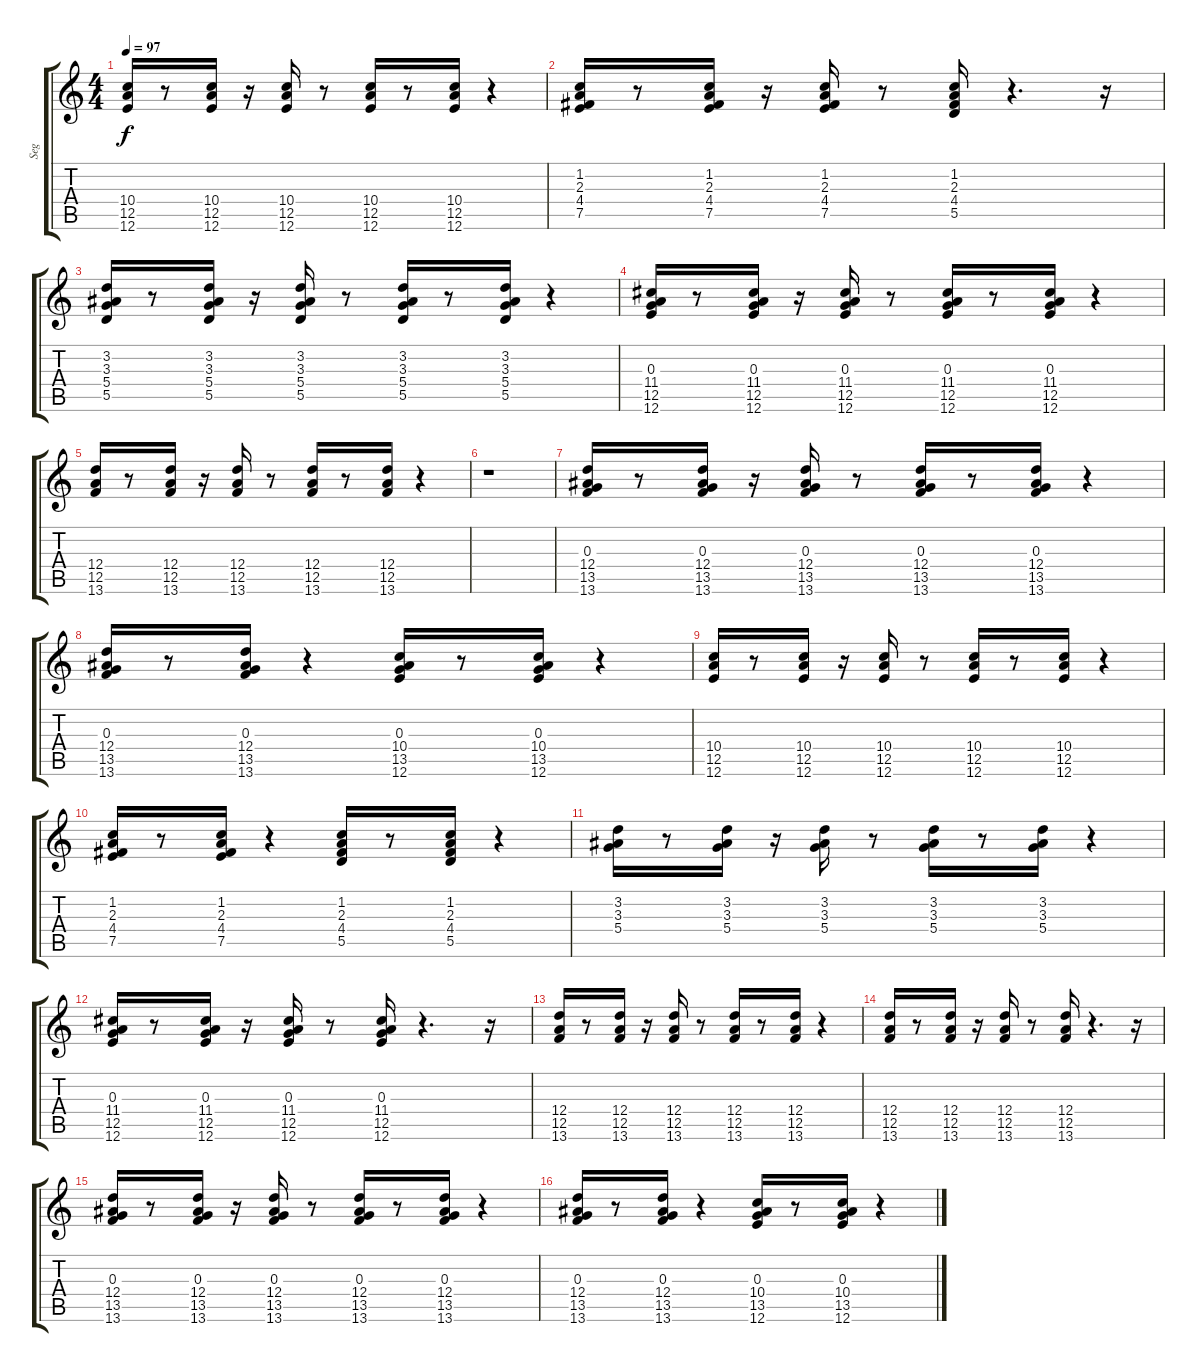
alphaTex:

\track ("Seg" "Seg") {instrument synthbass1}
\staff {score tabs}
\tuning (E4 B3 G3 D3 A2 E2) {hide}
\ts (4 4)
\tempo 97
\clef g2
\ks c
(10.4 12.5 12.6).16{dy f} r.8 (10.4 12.5 12.6).16 r.16 (10.4 12.5 12.6).16 r.8 (10.4 12.5 12.6).16 r.8 (10.4 12.5 12.6).16 r.4 |
(1.2 2.3 4.4 7.5).16 r.8 (1.2 2.3 4.4 7.5).16 r.16 (1.2 2.3 4.4 7.5).16 r.8 (1.2 2.3 4.4 5.5).16 r.4{d} r.16 |
(3.2 3.3 5.4 5.5).16 r.8 (3.2 3.3 5.4 5.5).16 r.16 (3.2 3.3 5.4 5.5).16 r.8 (3.2 3.3 5.4 5.5).16 r.8 (3.2 3.3 5.4 5.5).16 r.4 |
(0.3 11.4 12.5 12.6).16 r.8 (0.3 11.4 12.5 12.6).16 r.16 (0.3 11.4 12.5 12.6).16 r.8 (0.3 11.4 12.5 12.6).16 r.8 (0.3 11.4 12.5 12.6).16 r.4 |
(12.4 12.5 13.6).16 r.8 (12.4 12.5 13.6).16 r.16 (12.4 12.5 13.6).16 r.8 (12.4 12.5 13.6).16 r.8 (12.4 12.5 13.6).16 r.4 |
r.1 |
(0.3 12.4 13.5 13.6).16 r.8 (0.3 12.4 13.5 13.6).16 r.16 (0.3 12.4 13.5 13.6).16 r.8 (0.3 12.4 13.5 13.6).16 r.8 (0.3 12.4 13.5 13.6).16 r.4 |
(0.3 12.4 13.5 13.6).16 r.8 (0.3 12.4 13.5 13.6).16 r.4 (0.3 10.4 13.5 12.6).16 r.8 (0.3 10.4 13.5 12.6).16 r.4 |
(10.4 12.5 12.6).16 r.8 (10.4 12.5 12.6).16 r.16 (10.4 12.5 12.6).16 r.8 (10.4 12.5 12.6).16 r.8 (10.4 12.5 12.6).16 r.4 |
(1.2 2.3 4.4 7.5).16 r.8 (1.2 2.3 4.4 7.5).16 r.4 (1.2 2.3 4.4 5.5).16 r.8 (1.2 2.3 4.4 5.5).16 r.4 |
(3.2 3.3 5.4).16 r.8 (3.2 3.3 5.4).16 r.16 (3.2 3.3 5.4).16 r.8 (3.2 3.3 5.4).16 r.8 (3.2 3.3 5.4).16 r.4 |
(0.3 11.4 12.5 12.6).16 r.8 (0.3 11.4 12.5 12.6).16 r.16 (0.3 11.4 12.5 12.6).16 r.8 (0.3 11.4 12.5 12.6).16 r.4{d} r.16 |
(12.4 12.5 13.6).16 r.8 (12.4 12.5 13.6).16 r.16 (12.4 12.5 13.6).16 r.8 (12.4 12.5 13.6).16 r.8 (12.4 12.5 13.6).16 r.4 |
(12.4 12.5 13.6).16 r.8 (12.4 12.5 13.6).16 r.16 (12.4 12.5 13.6).16 r.8 (12.4 12.5 13.6).16 r.4{d} r.16 |
(0.3 12.4 13.5 13.6).16 r.8 (0.3 12.4 13.5 13.6).16 r.16 (0.3 12.4 13.5 13.6).16 r.8 (0.3 12.4 13.5 13.6).16 r.8 (0.3 12.4 13.5 13.6).16 r.4 |
(0.3 12.4 13.5 13.6).16 r.8 (0.3 12.4 13.5 13.6).16 r.4 (0.3 10.4 13.5 12.6).16 r.8 (0.3 10.4 13.5 12.6).16 r.4
